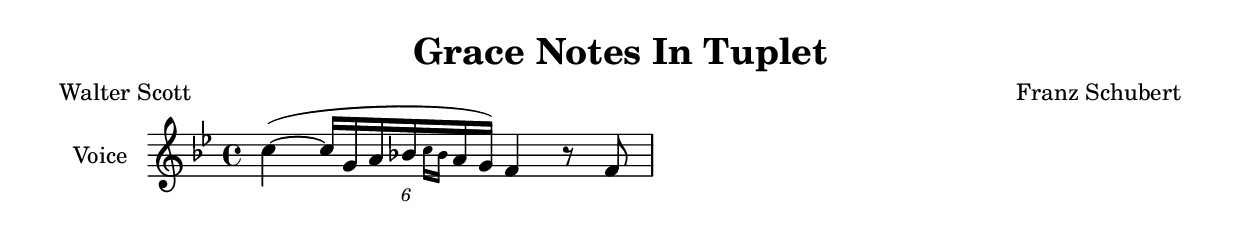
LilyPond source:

\version "2.24.4"

\header {
  workCreditTypeTitle = "Grace Notes In Tuplet"
  encodingDate        = "2011-08-08"
  composer            = "Franz Schubert"
  poet                = "Walter Scott"
  translator          = "D. Adam Storck"
  software            = "Finale 2011 for Windows"
  software            = "Dolet 6.0 for Finale"
  right               = "Copyright © 2002 Recordare LLC"
  title               = "Grace Notes In Tuplet"
}

\paper {
  % horizontal-shift = 0.0\mm
  % indent = 0.0\mm
  % short-indent = 0.0\mm
  
  % markup-system-spacing-padding = 0.0\mm
  % between-system-space = 0.0\mm
  % page-top-space = 0.0\mm
  
  % page-count = -1
  % system-count = -1
  
  % oddHeaderMarkup = ""
  % evenHeaderMarkup = ""
  % oddFooterMarkup = ""
  % evenFooterMarkup = ""
}

\layout {
  \context { \Score
    autoBeaming = ##f % to display tuplets brackets
  }
  \context { \Voice
  }
}

Part_POne_Staff_One_Voice_One = \absolute {
  \language "nederlands"
  
  %{ begin kMeasureKindOverFlowing, measure 1, % measureCurrentPositionInMeasure: pim 5/4 %}
  
  \clef "treble"
  \key bes \major
  \time 4/4
  
  \stopStaff
  \override Staff.StaffSymbol.line-count = 5
  \startStaff
  \stemDown c''4 ~  (  % noteIsFollowedByGraceNotesGroup
  \once \omit TupletBracket
  
  \once\override TupletBracket.direction = -1 % DOWN
  \tuplet 6/4 {  %{ tupletNumber: 1, tupleFactor: 6/4, line 139 %}  \stemUp c''16 [  %{ beam 1, line 153 %}
  g' a' bes'! \grace { \stemDown c''16 [  %{ line 210, elementNumber: 1 %}
   bes'16 ]  %{ line 222, elementNumber: 2 %}
  } \stemUp a'16 \stemDown \stemUp g' ]  %{ beam 1, line 264 %}
  ) } f'4 r8 f'
  %{ end kMeasureKindOverFlowing, measure  %}
}

\book {

  \score {
    <<
    
      
      
      
      <<
      
        \new Staff  = "Part_POne_Staff_One"
        \with {
          instrumentName = "Voice"
        }
        <<
          \context Voice = "Part_POne_Staff_One_Voice_One" <<
            \Part_POne_Staff_One_Voice_One
          >>
        >>
      
      
      >>
    
    >>
    
    \layout {
      \context { \Score
        autoBeaming = ##f % to display tuplets brackets
      }
      \context { \Voice
      }
    }
    
    \midi {
      \tempo 16 = 360
    }
  }
  
}
